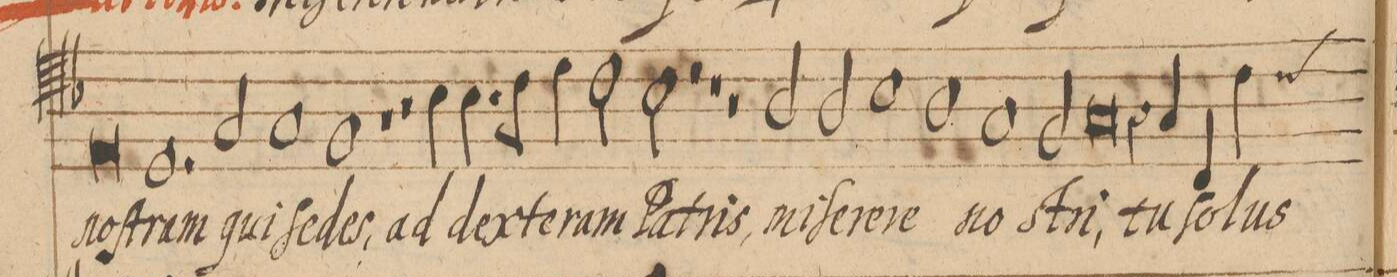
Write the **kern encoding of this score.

**kern	**text	**text
*I"TENOR	*	*
*clefC4	*	*
*k[b-]	*	*
*met(C|)	*	*
*M2/1	*	*
1r	.	.
0E	noſ-	.
*Xcol	*	*
=63-	=63-	=63-
*yyM2/1	*	*
1.D	-tram	.
2G/	qui	.
=64-	=64-	=64-
1G	ſe-	.
1F	-des,	.
=65-	=65-	=65-
1r	.	.
2r	.	.
4B-\	ad	.
4.B-\	dex-	.
=66-	=66-	=66-
8c\	-te-	.
4d\	-ram	.
2c\	Pa-	.
2B-\	-tris,	.
2r	.	.
=67-	=67-	=67-
1r	.	.
2r	.	.
2A/	mi-	.
=68-	=68-	=68-
2A/	-ſe-	.
1B-	-re-	.
1A\	-re	.
=69-	=69-	=69-
1G	no-	.
2F/	.	.
=70-	=70-	=70-
0G	-stri,	.
=71-	=71-	=71-
4r	.	.
4G/	tu	.
4C/	ſo-	.
4c\	-lus	.
*custos:c	*	*
*-	*-	*-
